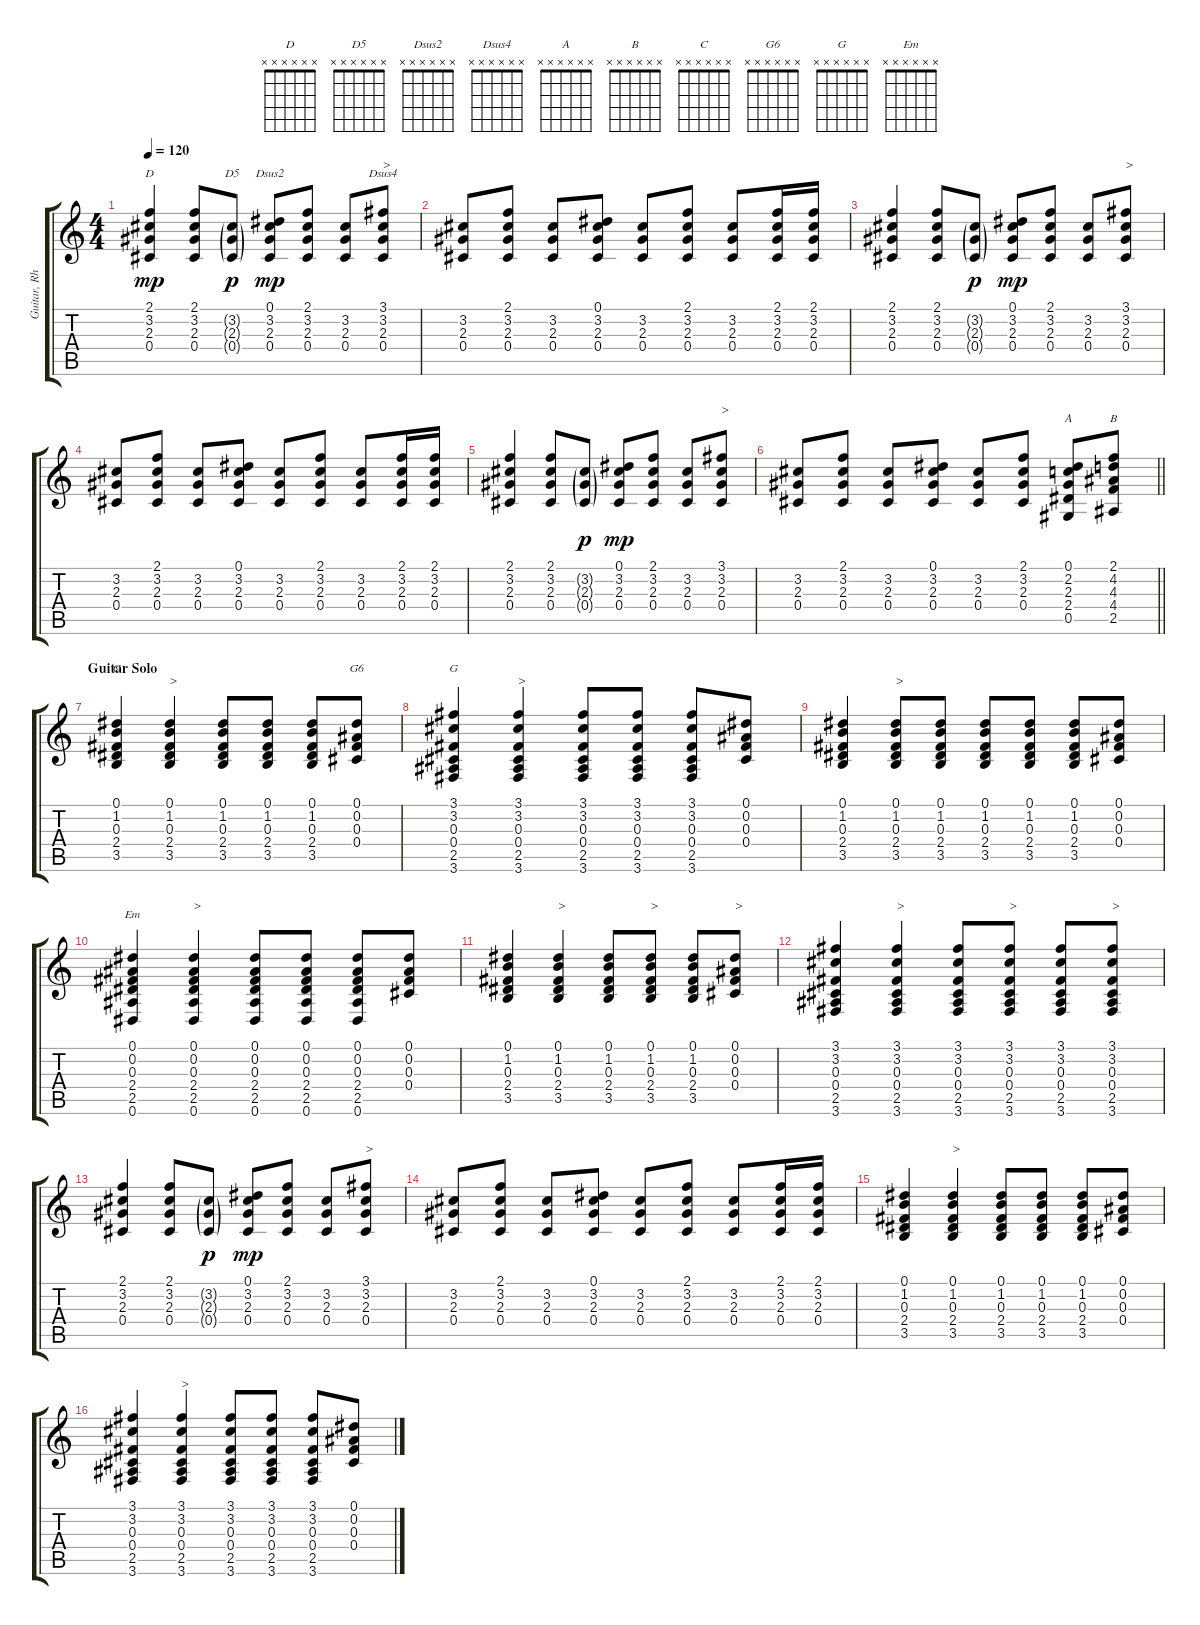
\track ("Guitar, Rhythm 2" "Guitar, Rh") {instrument acousticguitarsteel}
\staff {score tabs}
\tuning (Eb4 Bb3 Gb3 Db3 Ab2 Eb2) {hide}
\chord ("D" x x x x x x)
\chord ("D5" x x x x x x)
\chord ("Dsus2" x x x x x x)
\chord ("Dsus4" x x x x x x)
\chord ("A" x x x x x x)
\chord ("B" x x x x x x)
\chord ("C" x x x x x x)
\chord ("G6" x x x x x x)
\chord ("G" x x x x x x)
\chord ("Em" x x x x x x)
\ts (4 4)
\tempo 120
\clef g2
\ks c
(2.1 3.2 2.3 0.4).4{ch "D" dy mp} (2.1 3.2 2.3 0.4).8 (3.2{g} 2.3{g} 0.4{g}).8{ch "D5" dy p} (0.1 3.2 2.3 0.4).8{ch "Dsus2" dy mp} (2.1 3.2 2.3 0.4).8 (3.2 2.3 0.4).8 (3.1 3.2 2.3 0.4).8{ch "Dsus4" txt ">"} |
(3.2 2.3 0.4).8 (2.1 3.2 2.3 0.4).8 (3.2 2.3 0.4).8 (0.1 3.2 2.3 0.4).8 (3.2 2.3 0.4).8 (2.1 3.2 2.3 0.4).8 (3.2 2.3 0.4).8 (2.1 3.2 2.3 0.4).16 (2.1 3.2 2.3 0.4).16 |
(2.1 3.2 2.3 0.4).4 (2.1 3.2 2.3 0.4).8 (3.2{g} 2.3{g} 0.4{g}).8{dy p} (0.1 3.2 2.3 0.4).8{dy mp} (2.1 3.2 2.3 0.4).8 (3.2 2.3 0.4).8 (3.1 3.2 2.3 0.4).8{txt ">"} |
(3.2 2.3 0.4).8 (2.1 3.2 2.3 0.4).8 (3.2 2.3 0.4).8 (0.1 3.2 2.3 0.4).8 (3.2 2.3 0.4).8 (2.1 3.2 2.3 0.4).8 (3.2 2.3 0.4).8 (2.1 3.2 2.3 0.4).16 (2.1 3.2 2.3 0.4).16 |
(2.1 3.2 2.3 0.4).4 (2.1 3.2 2.3 0.4).8 (3.2{g} 2.3{g} 0.4{g}).8{dy p} (0.1 3.2 2.3 0.4).8{dy mp} (2.1 3.2 2.3 0.4).8 (3.2 2.3 0.4).8 (3.1 3.2 2.3 0.4).8{txt ">"} |
\barLineRight lightlight
(3.2 2.3 0.4).8 (2.1 3.2 2.3 0.4).8 (3.2 2.3 0.4).8 (0.1 3.2 2.3 0.4).8 (3.2 2.3 0.4).8 (2.1 3.2 2.3 0.4).8 (0.1 2.2 2.3 2.4 0.5).8{ch "A"} (2.1 4.2 4.3 4.4 2.5).8{ch "B"} |
\section ("" "Guitar Solo")
(0.1 1.2 0.3 2.4 3.5).4{ch "C"} (0.1 1.2 0.3 2.4 3.5).4{txt ">"} (0.1 1.2 0.3 2.4 3.5).8 (0.1 1.2 0.3 2.4 3.5).8 (0.1 1.2 0.3 2.4 3.5).8 (0.1 0.2 0.3 0.4).8{ch "G6"} |
(3.1 3.2 0.3 0.4 2.5 3.6).4{ch "G"} (3.1 3.2 0.3 0.4 2.5 3.6).4{txt ">"} (3.1 3.2 0.3 0.4 2.5 3.6).8 (3.1 3.2 0.3 0.4 2.5 3.6).8 (3.1 3.2 0.3 0.4 2.5 3.6).8 (0.1 0.2 0.3 0.4).8 |
(0.1 1.2 0.3 2.4 3.5).4 (0.1 1.2 0.3 2.4 3.5).8{txt ">"} (0.1 1.2 0.3 2.4 3.5).8 (0.1 1.2 0.3 2.4 3.5).8 (0.1 1.2 0.3 2.4 3.5).8 (0.1 1.2 0.3 2.4 3.5).8 (0.1 0.2 0.3 0.4).8 |
(0.1 0.2 0.3 2.4 2.5 0.6).4{ch "Em"} (0.1 0.2 0.3 2.4 2.5 0.6).4{txt ">"} (0.1 0.2 0.3 2.4 2.5 0.6).8 (0.1 0.2 0.3 2.4 2.5 0.6).8 (0.1 0.2 0.3 2.4 2.5 0.6).8 (0.1 0.2 0.3 0.4).8 |
(0.1 1.2 0.3 2.4 3.5).4 (0.1 1.2 0.3 2.4 3.5).4{txt ">"} (0.1 1.2 0.3 2.4 3.5).8 (0.1 1.2 0.3 2.4 3.5).8{txt ">"} (0.1 1.2 0.3 2.4 3.5).8 (0.1 0.2 0.3 0.4).8{txt ">"} |
(3.1 3.2 0.3 0.4 2.5 3.6).4 (3.1 3.2 0.3 0.4 2.5 3.6).4{txt ">"} (3.1 3.2 0.3 0.4 2.5 3.6).8 (3.1 3.2 0.3 0.4 2.5 3.6).8{txt ">"} (3.1 3.2 0.3 0.4 2.5 3.6).8 (3.1 3.2 0.3 0.4 2.5 3.6).8{txt ">"} |
(2.1 3.2 2.3 0.4).4 (2.1 3.2 2.3 0.4).8 (3.2{g} 2.3{g} 0.4{g}).8{dy p} (0.1 3.2 2.3 0.4).8{dy mp} (2.1 3.2 2.3 0.4).8 (3.2 2.3 0.4).8 (3.1 3.2 2.3 0.4).8{txt ">"} |
(3.2 2.3 0.4).8 (2.1 3.2 2.3 0.4).8 (3.2 2.3 0.4).8 (0.1 3.2 2.3 0.4).8 (3.2 2.3 0.4).8 (2.1 3.2 2.3 0.4).8 (3.2 2.3 0.4).8 (2.1 3.2 2.3 0.4).16 (2.1 3.2 2.3 0.4).16 |
(0.1 1.2 0.3 2.4 3.5).4 (0.1 1.2 0.3 2.4 3.5).4{txt ">"} (0.1 1.2 0.3 2.4 3.5).8 (0.1 1.2 0.3 2.4 3.5).8 (0.1 1.2 0.3 2.4 3.5).8 (0.1 0.2 0.3 0.4).8 |
(3.1 3.2 0.3 0.4 2.5 3.6).4 (3.1 3.2 0.3 0.4 2.5 3.6).4{txt ">"} (3.1 3.2 0.3 0.4 2.5 3.6).8 (3.1 3.2 0.3 0.4 2.5 3.6).8 (3.1 3.2 0.3 0.4 2.5 3.6).8 (0.1 0.2 0.3 0.4).8
